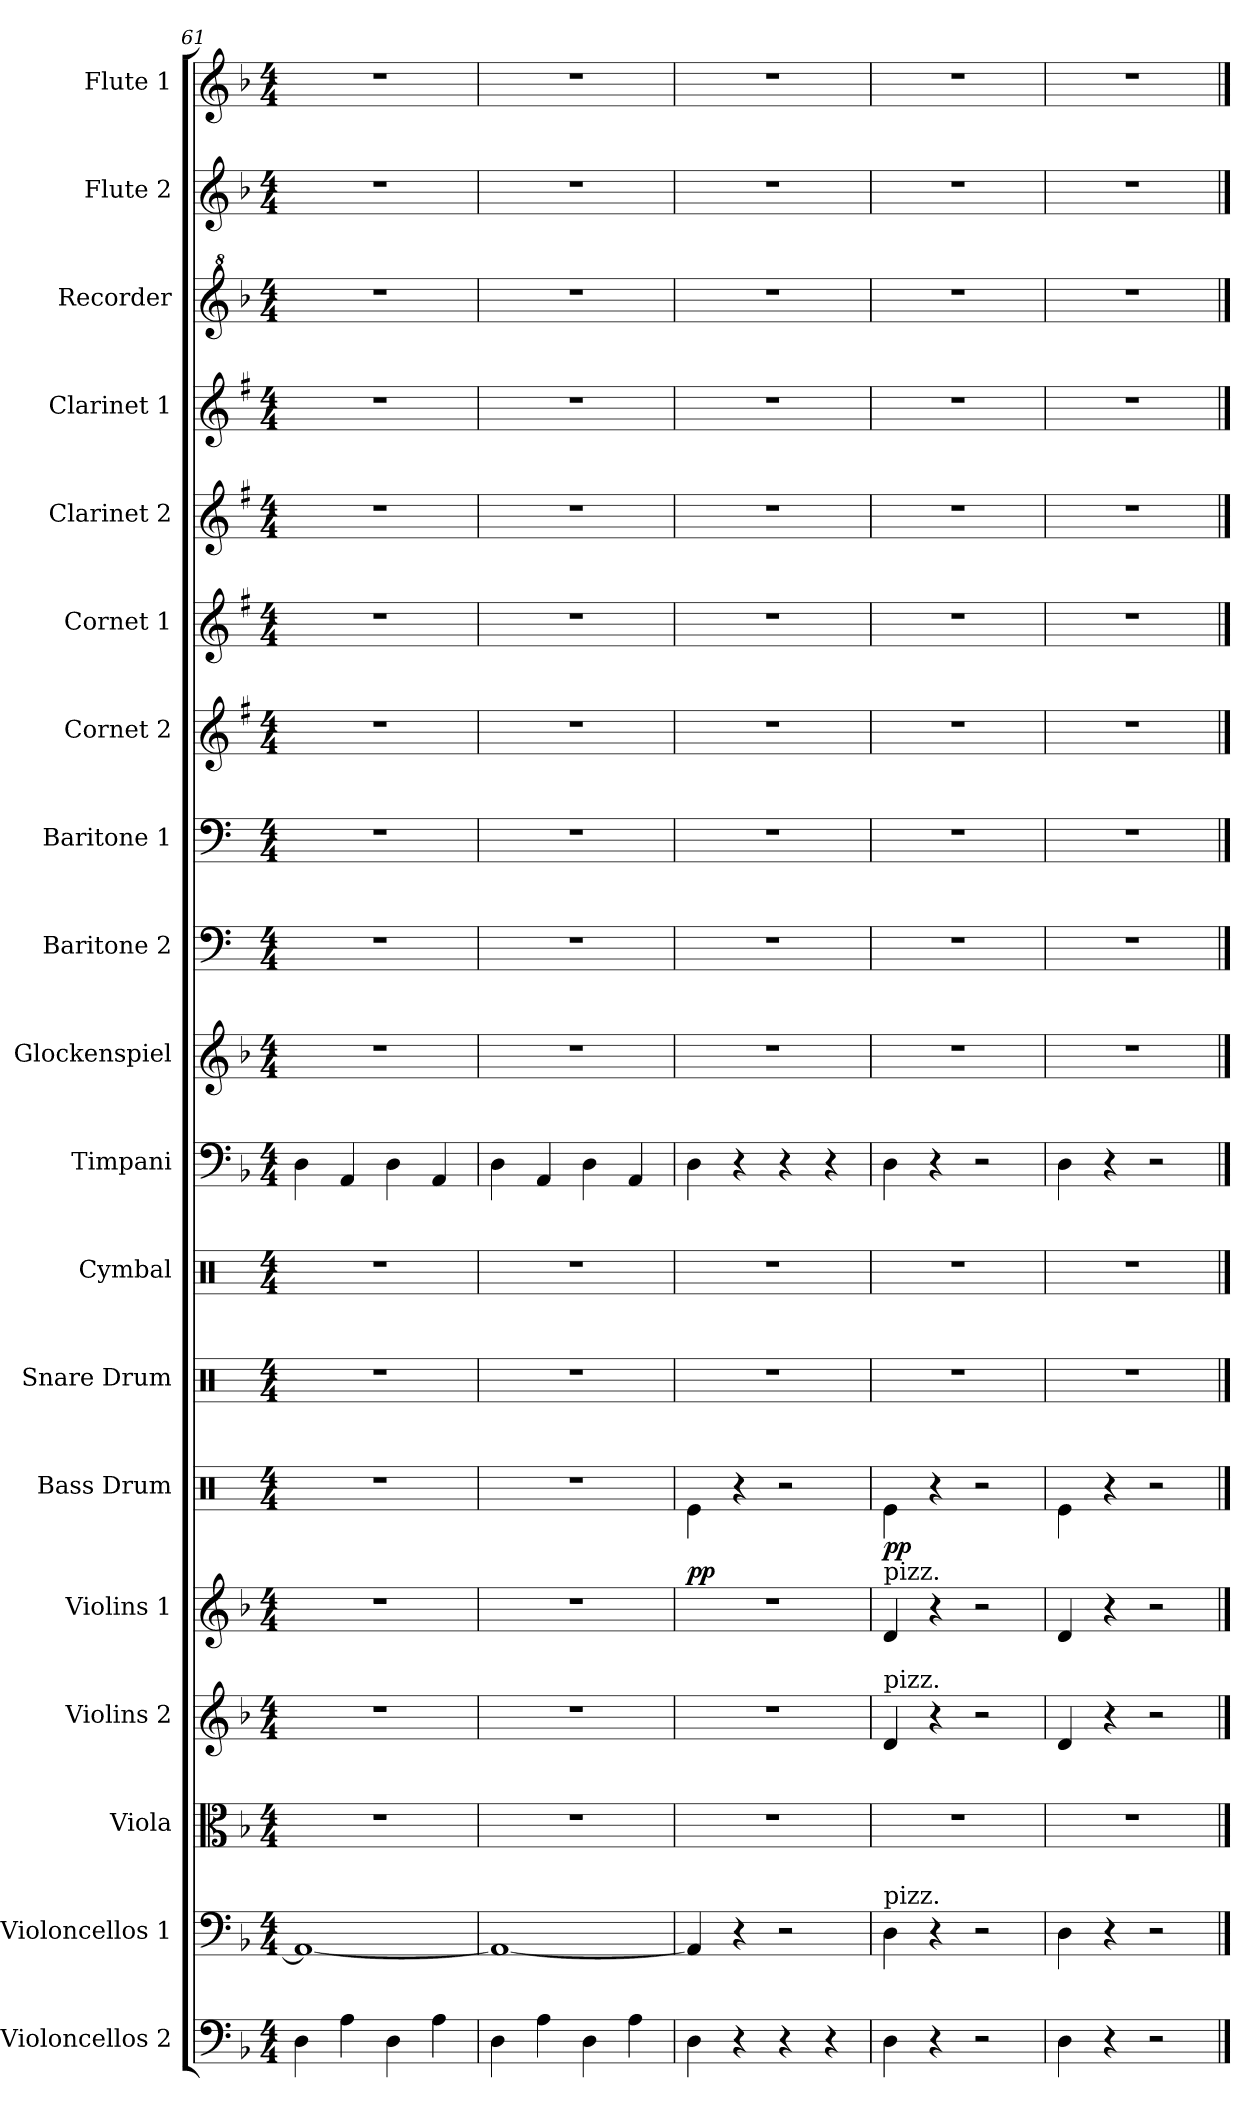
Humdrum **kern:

**kern	**kern	**kern	**kern	**kern	**dynam	**kern	**dynam	**kern	**kern	**kern	**kern	**kern	**kern	**kern	**kern	**kern	**kern	**kern	**kern	**kern
*part19	*part18	*part17	*part16	*part15	*part15	*part14	*part14	*part13	*part12	*part11	*part10	*part9	*part8	*part7	*part6	*part5	*part4	*part3	*part2	*part1
*staff19	*staff18	*staff17	*staff16	*staff15	*staff15	*staff14	*staff14	*staff13	*staff12	*staff11	*staff10	*staff9	*staff8	*staff7	*staff6	*staff5	*staff4	*staff3	*staff2	*staff1
*I"Violoncellos 2	*I"Violoncellos 1	*I"Viola	*I"Violins 2	*I"Violins 1	*	*I"Bass Drum	*	*I"Snare Drum	*I"Cymbal	*I"Timpani	*I"Glockenspiel	*I"Baritone 2	*I"Baritone 1	*I"Cornet 2	*I"Cornet 1	*I"Clarinet 2	*I"Clarinet 1	*I"Recorder	*I"Flute 2	*I"Flute 1
*I'Vlcs. 2	*I'Vlcs. 1	*I'Vla.	*I'Vlns. 2	*I'Vlns. 1	*	*I'B. Dr.	*	*I'Sn. Dr.	*I'Cym.	*I'Timp.	*I'Glk.	*I'Bar. 2	*I'Bar. 1	*I'Cnt. 2	*I'Cnt. 1	*	*I'Cl. 1	*I'Rec.	*I'Fl. 2	*I'Fl. 1
*clefF4	*clefF4	*clefC3	*clefG2	*clefG2	*	*clefX	*	*clefX	*clefX	*clefF4	*clefG2	*clefF4	*clefF4	*clefG2	*clefG2	*clefG2	*clefG2	*clefG^2	*clefG2	*clefG2
*	*	*	*	*	*	*	*	*	*	*	*ITrd-14c-24	*ITrd4c7	*ITrd4c7	*ITrd1c2	*ITrd1c2	*ITrd1c2	*ITrd1c2	*	*	*
*k[b-]	*k[b-]	*k[b-]	*k[b-]	*k[b-]	*	*k[]	*	*k[]	*k[]	*k[b-]	*k[b-]	*k[b-]	*k[b-]	*k[b-]	*k[b-]	*k[b-]	*k[b-]	*k[b-]	*k[b-]	*k[b-]
*M4/4	*M4/4	*M4/4	*M4/4	*M4/4	*	*M4/4	*	*M4/4	*M4/4	*M4/4	*M4/4	*M4/4	*M4/4	*M4/4	*M4/4	*M4/4	*M4/4	*M4/4	*M4/4	*M4/4
=61	=61	=61	=61	=61	=61	=61	=61	=61	=61	=61	=61	=61	=61	=61	=61	=61	=61	=61	=61	=61
4D\	1AA_	1r	1r	1r	.	1r	.	1r	1r	4D\	1r	1r	1r	1r	1r	1r	1r	1r	1r	1r
4A\	.	.	.	.	.	.	.	.	.	4AA/	.	.	.	.	.	.	.	.	.	.
4D\	.	.	.	.	.	.	.	.	.	4D\	.	.	.	.	.	.	.	.	.	.
4A\	.	.	.	.	.	.	.	.	.	4AA/	.	.	.	.	.	.	.	.	.	.
=62	=62	=62	=62	=62	=62	=62	=62	=62	=62	=62	=62	=62	=62	=62	=62	=62	=62	=62	=62	=62
4D\	1AA_	1r	1r	1r	.	1r	.	1r	1r	4D\	1r	1r	1r	1r	1r	1r	1r	1r	1r	1r
4A\	.	.	.	.	.	.	.	.	.	4AA/	.	.	.	.	.	.	.	.	.	.
4D\	.	.	.	.	.	.	.	.	.	4D\	.	.	.	.	.	.	.	.	.	.
4A\	.	.	.	.	.	.	.	.	.	4AA/	.	.	.	.	.	.	.	.	.	.
=63	=63	=63	=63	=63	=63	=63	=63	=63	=63	=63	=63	=63	=63	=63	=63	=63	=63	=63	=63	=63
!	!	!	!	!	!LO:DY:a	!	!	!	!	!	!	!	!	!	!	!	!	!	!	!
4D\	4AA/]	1r	1r	1r	pp	4Re\	.	1r	1r	4D\	1r	1r	1r	1r	1r	1r	1r	1r	1r	1r
4r	4r	.	.	.	.	4r	.	.	.	4r	.	.	.	.	.	.	.	.	.	.
4r	2r	.	.	.	.	2r	.	.	.	4r	.	.	.	.	.	.	.	.	.	.
4r	.	.	.	.	.	.	.	.	.	4r	.	.	.	.	.	.	.	.	.	.
=64	=64	=64	=64	=64	=64	=64	=64	=64	=64	=64	=64	=64	=64	=64	=64	=64	=64	=64	=64	=64
!	!	!	!	!LO:TX:a:t=pizz.	!	!	!	!	!	!	!	!	!	!	!	!	!	!	!	!
!	!	!	!LO:TX:a:t=pizz.	!	!	!	!	!	!	!	!	!	!	!	!	!	!	!	!	!
!	!LO:TX:a:t=pizz.	!	!	!	!	!	!	!	!	!	!	!	!	!	!	!	!	!	!	!
!	!	!	!	!	!	!	!LO:DY:b	!	!	!	!	!	!	!	!	!	!	!	!	!
4D\	4D\	1r	4d/	4d/	.	4Re\	pp	1r	1r	4D\	1r	1r	1r	1r	1r	1r	1r	1r	1r	1r
4r	4r	.	4r	4r	.	4r	.	.	.	4r	.	.	.	.	.	.	.	.	.	.
2r	2r	.	2r	2r	.	2r	.	.	.	2r	.	.	.	.	.	.	.	.	.	.
=65	=65	=65	=65	=65	=65	=65	=65	=65	=65	=65	=65	=65	=65	=65	=65	=65	=65	=65	=65	=65
4D\	4D\	1r	4d/	4d/	.	4Re\	.	1r	1r	4D\	1r	1r	1r	1r	1r	1r	1r	1r	1r	1r
4r	4r	.	4r	4r	.	4r	.	.	.	4r	.	.	.	.	.	.	.	.	.	.
2r	2r	.	2r	2r	.	2r	.	.	.	2r	.	.	.	.	.	.	.	.	.	.
==	==	==	==	==	==	==	==	==	==	==	==	==	==	==	==	==	==	==	==	==
*-	*-	*-	*-	*-	*-	*-	*-	*-	*-	*-	*-	*-	*-	*-	*-	*-	*-	*-	*-	*-
